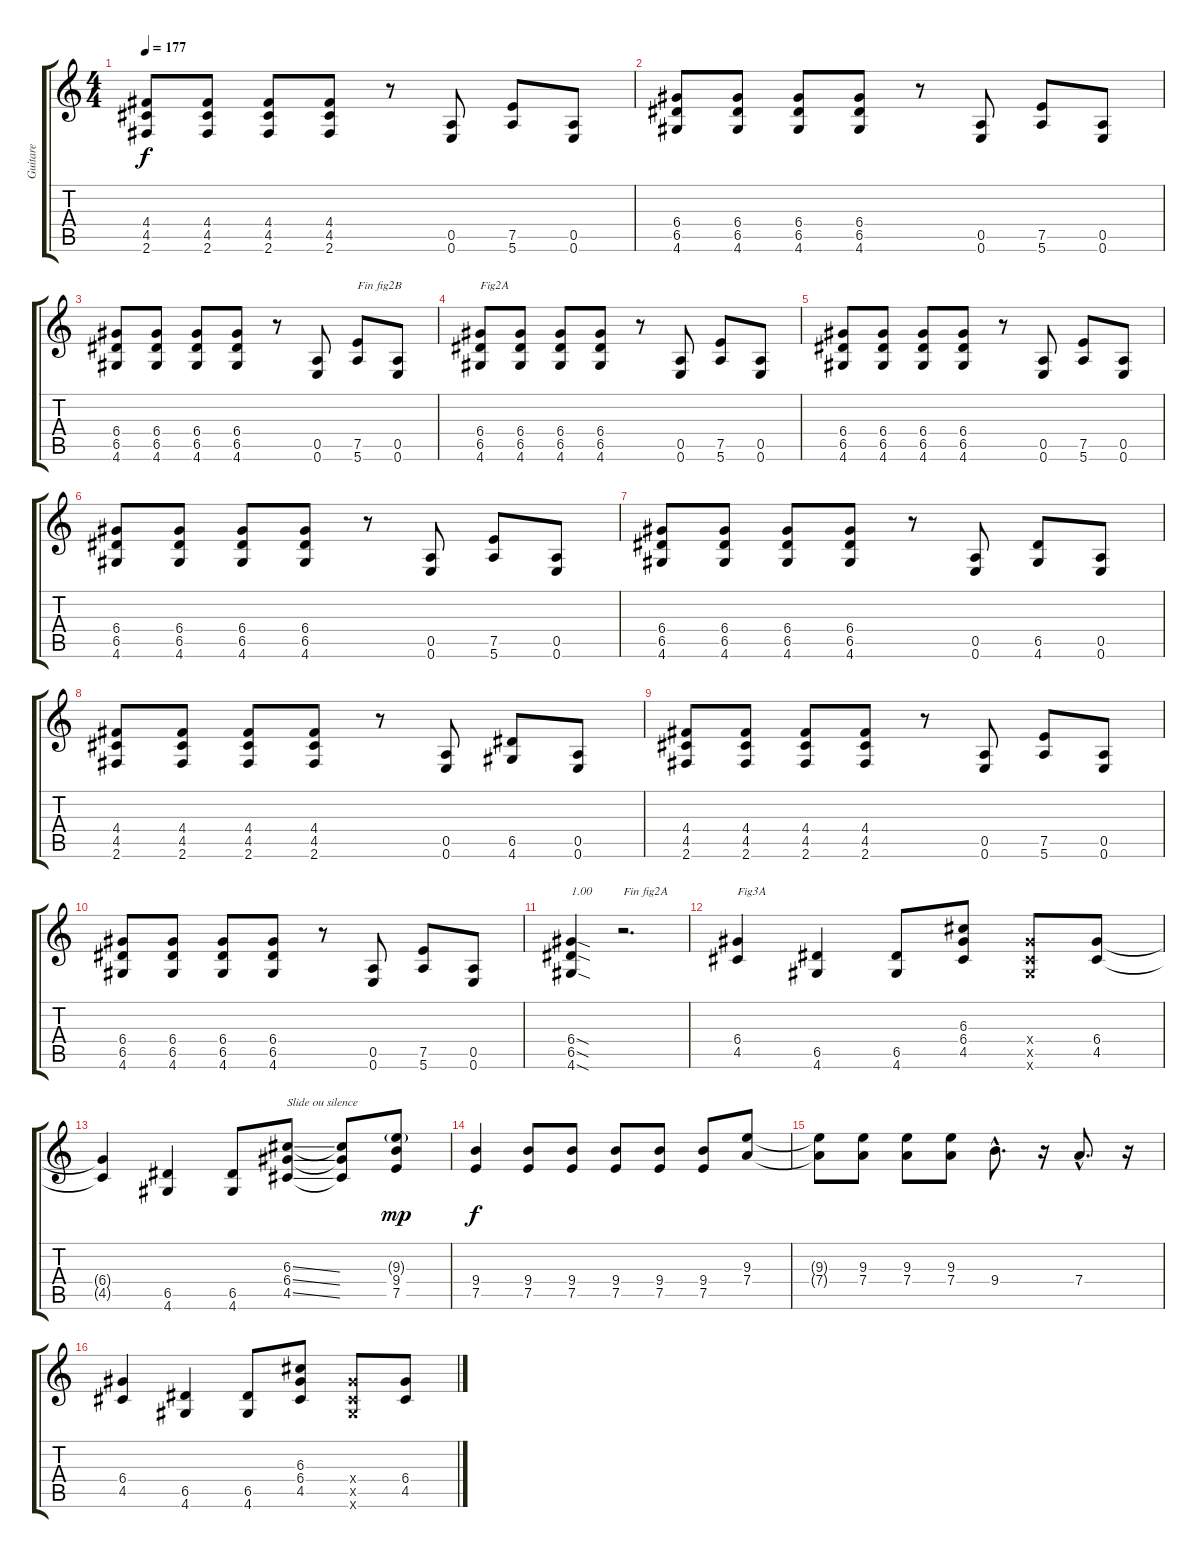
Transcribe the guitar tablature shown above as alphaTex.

\track ("Guitare" "Guitare") {instrument overdrivenguitar}
\staff {score tabs}
\tuning (E4 B3 G3 D3 A2 E2) {hide}
\ts (4 4)
\tempo 177
\clef g2
\ks c
(4.4 4.5 2.6).8{dy f} (4.4 4.5 2.6).8 (4.4 4.5 2.6).8 (4.4 4.5 2.6).8 r.8 (0.5 0.6).8 (7.5 5.6).8 (0.5 0.6).8 |
(6.4 6.5 4.6).8 (6.4 6.5 4.6).8 (6.4 6.5 4.6).8 (6.4 6.5 4.6).8 r.8 (0.5 0.6).8 (7.5 5.6).8 (0.5 0.6).8 |
(6.4 6.5 4.6).8 (6.4 6.5 4.6).8 (6.4 6.5 4.6).8 (6.4 6.5 4.6).8 r.8 (0.5 0.6).8 (7.5 5.6).8{txt "Fin fig2B"} (0.5 0.6).8 |
(6.4 6.5 4.6).8{txt "Fig2A"} (6.4 6.5 4.6).8 (6.4 6.5 4.6).8 (6.4 6.5 4.6).8 r.8 (0.5 0.6).8 (7.5 5.6).8 (0.5 0.6).8 |
(6.4 6.5 4.6).8 (6.4 6.5 4.6).8 (6.4 6.5 4.6).8 (6.4 6.5 4.6).8 r.8 (0.5 0.6).8 (7.5 5.6).8 (0.5 0.6).8 |
(6.4 6.5 4.6).8 (6.4 6.5 4.6).8 (6.4 6.5 4.6).8 (6.4 6.5 4.6).8 r.8 (0.5 0.6).8 (7.5 5.6).8 (0.5 0.6).8 |
(6.4 6.5 4.6).8 (6.4 6.5 4.6).8 (6.4 6.5 4.6).8 (6.4 6.5 4.6).8 r.8 (0.5 0.6).8 (6.5 4.6).8 (0.5 0.6).8 |
(4.4 4.5 2.6).8 (4.4 4.5 2.6).8 (4.4 4.5 2.6).8 (4.4 4.5 2.6).8 r.8 (0.5 0.6).8 (6.5 4.6).8 (0.5 0.6).8 |
(4.4 4.5 2.6).8 (4.4 4.5 2.6).8 (4.4 4.5 2.6).8 (4.4 4.5 2.6).8 r.8 (0.5 0.6).8 (7.5 5.6).8 (0.5 0.6).8 |
(6.4 6.5 4.6).8 (6.4 6.5 4.6).8 (6.4 6.5 4.6).8 (6.4 6.5 4.6).8 r.8 (0.5 0.6).8 (7.5 5.6).8 (0.5 0.6).8 |
(6.4{sod} 6.5{sod} 4.6{sod}).4{txt "1.00"} r.2{d txt "Fin fig2A"} |
(6.4 4.5).4{txt "Fig3A"} (6.5 4.6).4 (6.5 4.6).8 (6.3 6.4 4.5).8 (6.4{x} 4.5{x} 4.6{x}).8 (6.4 4.5).8 |
(6.4{t} 4.5{t}).4 (6.5 4.6).4 (6.5 4.6).8 (6.3{ss} 6.4{ss} 4.5{ss}).8{txt "Slide ou silence"} (6.3{t} 6.4{t} 4.5{t}).8 (9.3{g} 9.4 7.5).8{dy mp} |
(9.4 7.5).4{dy f} (9.4 7.5).8 (9.4 7.5).8 (9.4 7.5).8 (9.4 7.5).8 (9.4 7.5).8 (9.3 7.4).8 |
(9.3{t} 7.4{t}).8 (9.3 7.4).8 (9.3 7.4).8 (9.3 7.4).8 9.4{hac}.8{d} r.16 7.4{hac}.8{d} r.16 |
(6.4 4.5).4 (6.5 4.6).4 (6.5 4.6).8 (6.3 6.4 4.5).8 (6.4{x} 4.5{x} 4.6{x}).8 (6.4 4.5).8
